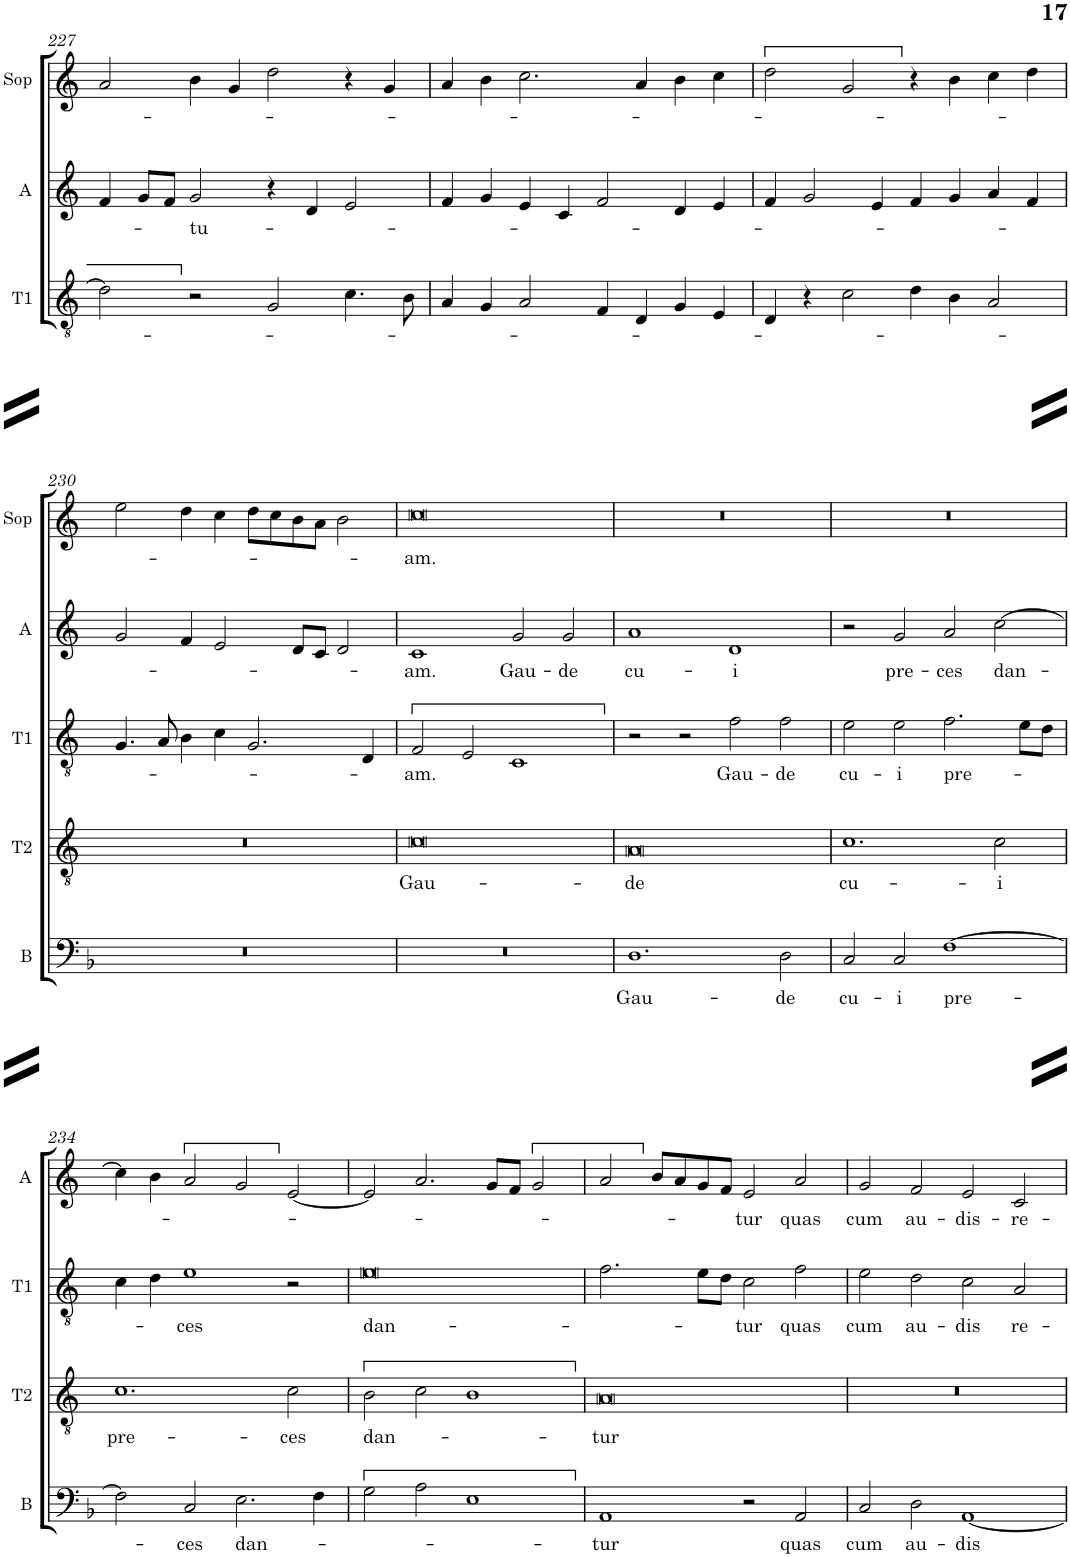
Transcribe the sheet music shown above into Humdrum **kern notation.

**kern	**text	**kern	**text	**kern	**text	**kern	**text	**kern	**text
*part5	*part5	*part4	*part4	*part3	*part3	*part2	*part2	*part1	*part1
*staff5	*staff5	*staff4	*staff4	*staff3	*staff3	*staff2	*staff2	*staff1	*staff1
*I"Bass	*	*I"Tenor (T2)	*	*I"Contratenor (T1)	*	*I"Alt	*	*I"Soprano	*
*I'B	*	*I'T2	*	*I'T1	*	*I'A	*	*I'Sop	*
!!LO:PB:g=z
*clefF4	*	*clefGv2	*	*clefGv2	*	*clefG2	*	*clefG2	*
*k[b-]	*	*k[]	*	*k[]	*	*k[]	*	*k[]	*
*M4/2	*	*M4/2	*	*M4/2	*	*M4/2	*	*M4/2	*
=227	=227	=227	=227	=227	=227	=227	=227	=227	=227
0r	.	0r	.	2d\]	.	4f/	.	2a/	.
.	.	.	.	.	.	8g/L	.	.	.
.	.	.	.	.	.	8f/J	.	.	.
!	!	!	!	!	!	!	!LO:LY:b	!	!
.	.	.	.	2r	.	2g/	-tu-	4b\	.
.	.	.	.	.	.	.	.	4g/	.
.	.	.	.	2G/	.	4r	.	2dd\	.
.	.	.	.	.	.	4d/	.	.	.
.	.	.	.	4.c\	.	2e/	.	4r	.
.	.	.	.	.	.	.	.	4g/	.
.	.	.	.	8B\	.	.	.	.	.
=228	=228	=228	=228	=228	=228	=228	=228	=228	=228
0r	.	0r	.	4A/	.	4f/	.	4a/	.
.	.	.	.	4G/	.	4g/	.	4b\	.
.	.	.	.	2A/	.	4e/	.	2.cc\	.
.	.	.	.	.	.	4c/	.	.	.
.	.	.	.	4F/	.	2f/	.	.	.
.	.	.	.	4D/	.	.	.	4a/	.
.	.	.	.	4G/	.	4d/	.	4b\	.
.	.	.	.	4E/	.	4e/	.	4cc\	.
=229	=229	=229	=229	=229	=229	=229	=229	=229	=229
0r	.	0r	.	4D/	.	4f/	.	2dd\	.
.	.	.	.	4r	.	2g/	.	.	.
.	.	.	.	2c\	.	.	.	2g/	.
.	.	.	.	.	.	4e/	.	.	.
.	.	.	.	4d\	.	4f/	.	4r	.
.	.	.	.	4B\	.	4g/	.	4b\	.
.	.	.	.	2A/	.	4a/	.	4cc\	.
.	.	.	.	.	.	4f/	.	4dd\	.
!!LO:LB:g=z
=230	=230	=230	=230	=230	=230	=230	=230	=230	=230
0r	.	0r	.	4.G/	.	2g/	.	2ee\	.
.	.	.	.	8A/	.	.	.	.	.
.	.	.	.	4B\	.	4f/	.	4dd\	.
.	.	.	.	4c\	.	2e/	.	4cc\	.
.	.	.	.	2.G/	.	.	.	8dd\L	.
.	.	.	.	.	.	.	.	8cc\	.
.	.	.	.	.	.	8d/L	.	8b\	.
.	.	.	.	.	.	8c/J	.	8a\J	.
.	.	.	.	.	.	2d/	.	2b\	.
.	.	.	.	4D/	.	.	.	.	.
=231	=231	=231	=231	=231	=231	=231	=231	=231	=231
!	!	!	!LO:LY:b	!	!LO:LY:b	!	!LO:LY:b	!	!LO:LY:b
0r	.	0c	Gau-	2F/	am.	1c	-am.	0cc	am.
.	.	.	.	2E/	.	.	.	.	.
!	!	!	!	!	!	!	!LO:LY:b	!	!
.	.	.	.	1C	.	2g/	Gau-	.	.
!	!	!	!	!	!	!	!LO:LY:b	!	!
.	.	.	.	.	.	2g/	-de	.	.
=232	=232	=232	=232	=232	=232	=232	=232	=232	=232
!	!LO:LY:b	!	!LO:LY:b	!	!	!	!LO:LY:b	!	!
1.D	Gau-	0A	-de	2r	.	1a	cu-	0r	.
.	.	.	.	2r	.	.	.	.	.
!	!	!	!	!	!LO:LY:b	!	!LO:LY:b	!	!
.	.	.	.	2f\	Gau-	1d	-i	.	.
!	!LO:LY:b	!	!	!	!LO:LY:b	!	!	!	!
2D\	-de	.	.	2f\	-de	.	.	.	.
=233	=233	=233	=233	=233	=233	=233	=233	=233	=233
!	!LO:LY:b	!	!LO:LY:b	!	!LO:LY:b	!	!	!	!
2C/	cu-	1.c	cu-	2e\	cu-	2r	.	0r	.
!	!LO:LY:b	!	!	!	!LO:LY:b	!	!LO:LY:b	!	!
2C/	-i	.	.	2e\	-i	2g/	pre-	.	.
!	!LO:LY:b	!	!	!	!LO:LY:b	!	!LO:LY:b	!	!
[1F	pre-	.	.	2.f\	pre-	2a/	-ces	.	.
!	!	!	!LO:LY:b	!	!	!	!LO:LY:b	!	!
.	.	2c\	-i	.	.	[2cc\	dan-	.	.
.	.	.	.	8e\L	.	.	.	.	.
.	.	.	.	8d\J	.	.	.	.	.
!!LO:LB:g=z
=234	=234	=234	=234	=234	=234	=234	=234	=234	=234
!	!	!	!LO:LY:b	!	!	!	!	!	!
2F\]	.	1.c	pre-	4c\	.	4cc\]	.	0r	.
.	.	.	.	4d\	.	4b\	.	.	.
!	!LO:LY:b	!	!	!	!LO:LY:b	!	!	!	!
2C/	-ces	.	.	1e	ces	2a/	.	.	.
!	!LO:LY:b	!	!	!	!	!	!	!	!
2.E\	dan-	.	.	.	.	2g/	.	.	.
!	!	!	!LO:LY:b	!	!	!	!	!	!
.	.	2c\	-ces	2r	.	[2e/	.	.	.
4F\	.	.	.	.	.	.	.	.	.
=235	=235	=235	=235	=235	=235	=235	=235	=235	=235
!	!	!	!LO:LY:b	!	!LO:LY:b	!	!	!	!
2G\	.	2B\	dan-	0e	dan-	2e/]	.	0r	.
2A\	.	2c\	.	.	.	2.a/	.	.	.
1E	.	1B	.	.	.	.	.	.	.
.	.	.	.	.	.	8g/L	.	.	.
.	.	.	.	.	.	8f/J	.	.	.
.	.	.	.	.	.	2g/	.	.	.
=236	=236	=236	=236	=236	=236	=236	=236	=236	=236
!	!LO:LY:b	!	!LO:LY:b	!	!	!	!	!	!
1AA	-tur	0A	-tur	2.f\	.	2a/	.	0r	.
.	.	.	.	.	.	8b/L	.	.	.
.	.	.	.	.	.	8a/	.	.	.
.	.	.	.	8e\L	.	8g/	.	.	.
.	.	.	.	8d\J	.	8f/J	.	.	.
!	!	!	!	!	!LO:LY:b	!	!LO:LY:b	!	!
2r	.	.	.	2c\	-tur	2e/	-tur	.	.
!	!LO:LY:b	!	!	!	!LO:LY:b	!	!LO:LY:b	!	!
2AA/	quas	.	.	2f\	quas	2a/	quas	.	.
=237	=237	=237	=237	=237	=237	=237	=237	=237	=237
!	!LO:LY:b	!	!	!	!LO:LY:b	!	!LO:LY:b	!	!
2C/	cum	0r	.	2e\	cum	2g/	cum	0r	.
!	!LO:LY:b	!	!	!	!LO:LY:b	!	!LO:LY:b	!	!
2D\	au-	.	.	2d\	au-	2f/	au-	.	.
!	!LO:LY:b	!	!	!	!LO:LY:b	!	!LO:LY:b	!	!
[1AA	-dis	.	.	2c\	-dis	2e/	-dis-	.	.
!	!	!	!	!	!LO:LY:b	!	!LO:LY:b	!	!
.	.	.	.	2A/	re-	2c/	-re-	.	.
=	=	=	=	=	=	=	=	=	=
*-	*-	*-	*-	*-	*-	*-	*-	*-	*-
